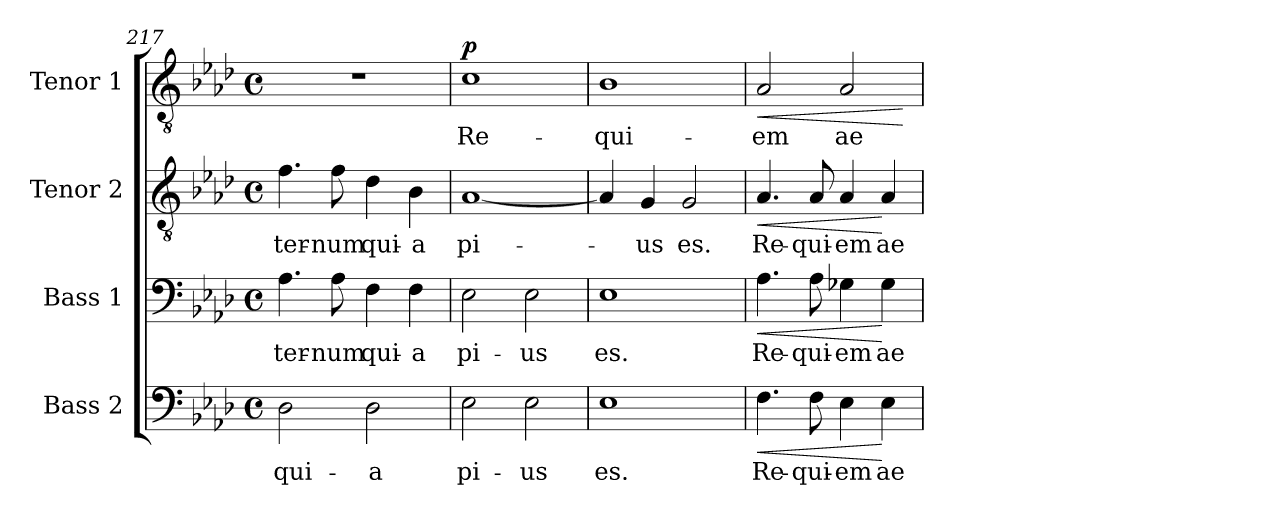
**kern	**text	**dynam	**kern	**text	**dynam	**kern	**text	**dynam	**kern	**text	**dynam
*part4	*part4	*part4	*part3	*part3	*part3	*part2	*part2	*part2	*part1	*part1	*part1
*staff4	*staff4	*staff4	*staff3	*staff3	*staff3	*staff2	*staff2	*staff2	*staff1	*staff1	*staff1
*I"Bass 2	*	*	*I"Bass 1	*	*	*I"Tenor 2	*	*	*I"Tenor 1	*	*
*I'B. 2	*	*	*I'B. 1	*	*	*I'T. 2	*	*	*I'T. 1	*	*
*clefF4	*	*	*clefF4	*	*	*clefGv2	*	*	*clefGv2	*	*
*k[b-e-a-d-]	*	*	*k[b-e-a-d-]	*	*	*k[b-e-a-d-]	*	*	*k[b-e-a-d-]	*	*
*A-:	*	*	*A-:	*	*	*A-:	*	*	*A-:	*	*
*M4/4	*	*	*M4/4	*	*	*M4/4	*	*	*M4/4	*	*
*met(c)	*	*	*met(c)	*	*	*met(c)	*	*	*met(c)	*	*
=217	=217	=217	=217	=217	=217	=217	=217	=217	=217	=217	=217
!	!LO:LY:b	!	!	!LO:LY:b	!	!	!LO:LY:b	!	!	!	!
2D-\	qui-	.	4.A-\	-ter-	.	4.f\	-ter-	.	1r	.	.
!	!	!	!	!LO:LY:b	!	!	!LO:LY:b	!	!	!	!
.	.	.	8A-\	-num	.	8f\	-num	.	.	.	.
!	!LO:LY:b	!	!	!LO:LY:b	!	!	!LO:LY:b	!	!	!	!
2D-\	-a	.	4F\	qui-	.	4d-\	qui-	.	.	.	.
!	!	!	!	!LO:LY:b	!	!	!LO:LY:b	!	!	!	!
.	.	.	4F\	-a	.	4B-\	-a	.	.	.	.
!!LO:PB:g=z
=218	=218	=218	=218	=218	=218	=218	=218	=218	=218	=218	=218
!	!LO:LY:b	!	!	!LO:LY:b	!	!	!LO:LY:b	!	!	!LO:LY:b	!LO:DY:a
2E-\	pi-	.	2E-\	pi-	.	[1A-	pi-	.	1c	Re-	p
!	!LO:LY:b	!	!	!LO:LY:b	!	!	!	!	!	!	!
2E-\	-us	.	2E-\	-us	.	.	.	.	.	.	.
=219	=219	=219	=219	=219	=219	=219	=219	=219	=219	=219	=219
!	!LO:LY:b	!	!	!LO:LY:b	!	!	!	!	!	!LO:LY:b	!
1E-	es.	.	1E-	es.	.	4A-/]	.	.	1B-	-qui-	.
!	!	!	!	!	!	!	!LO:LY:b	!	!	!	!
.	.	.	.	.	.	4G/	-us	.	.	.	.
!	!	!	!	!	!	!	!LO:LY:b	!	!	!	!
.	.	.	.	.	.	2G/	es.	.	.	.	.
=220	=220	=220	=220	=220	=220	=220	=220	=220	=220	=220	=220
!	!LO:LY:b	!LO:HP:b	!	!LO:LY:b	!LO:HP:b	!	!LO:LY:b	!LO:HP:b	!	!LO:LY:b	!LO:HP:b
4.F\	Re-	<	4.A-\	Re-	<	4.A-/	Re-	<	2A-/	-em	<
!	!LO:LY:b	!	!	!LO:LY:b	!	!	!LO:LY:b	!	!	!	!
8F\	-qui-	.	8A-\	-qui-	.	8A-/	-qui-	.	.	.	.
!	!LO:LY:b	!	!	!LO:LY:b	!	!	!LO:LY:b	!	!	!LO:LY:b	!
4E-\	-em	.	4G-X\	-em	.	4A-/	-em	.	2A-/	ae-	.
!	!LO:LY:b	!	!	!LO:LY:b	!	!	!LO:LY:b	!	!	!	!
4E-\	ae-	[	4G-\	ae-	[	4A-/	ae-	[	.	.	.
.	.	.	.	.	.	.	.	.	.	.	[
=	=	=	=	=	=	=	=	=	=	=	=
*-	*-	*-	*-	*-	*-	*-	*-	*-	*-	*-	*-
